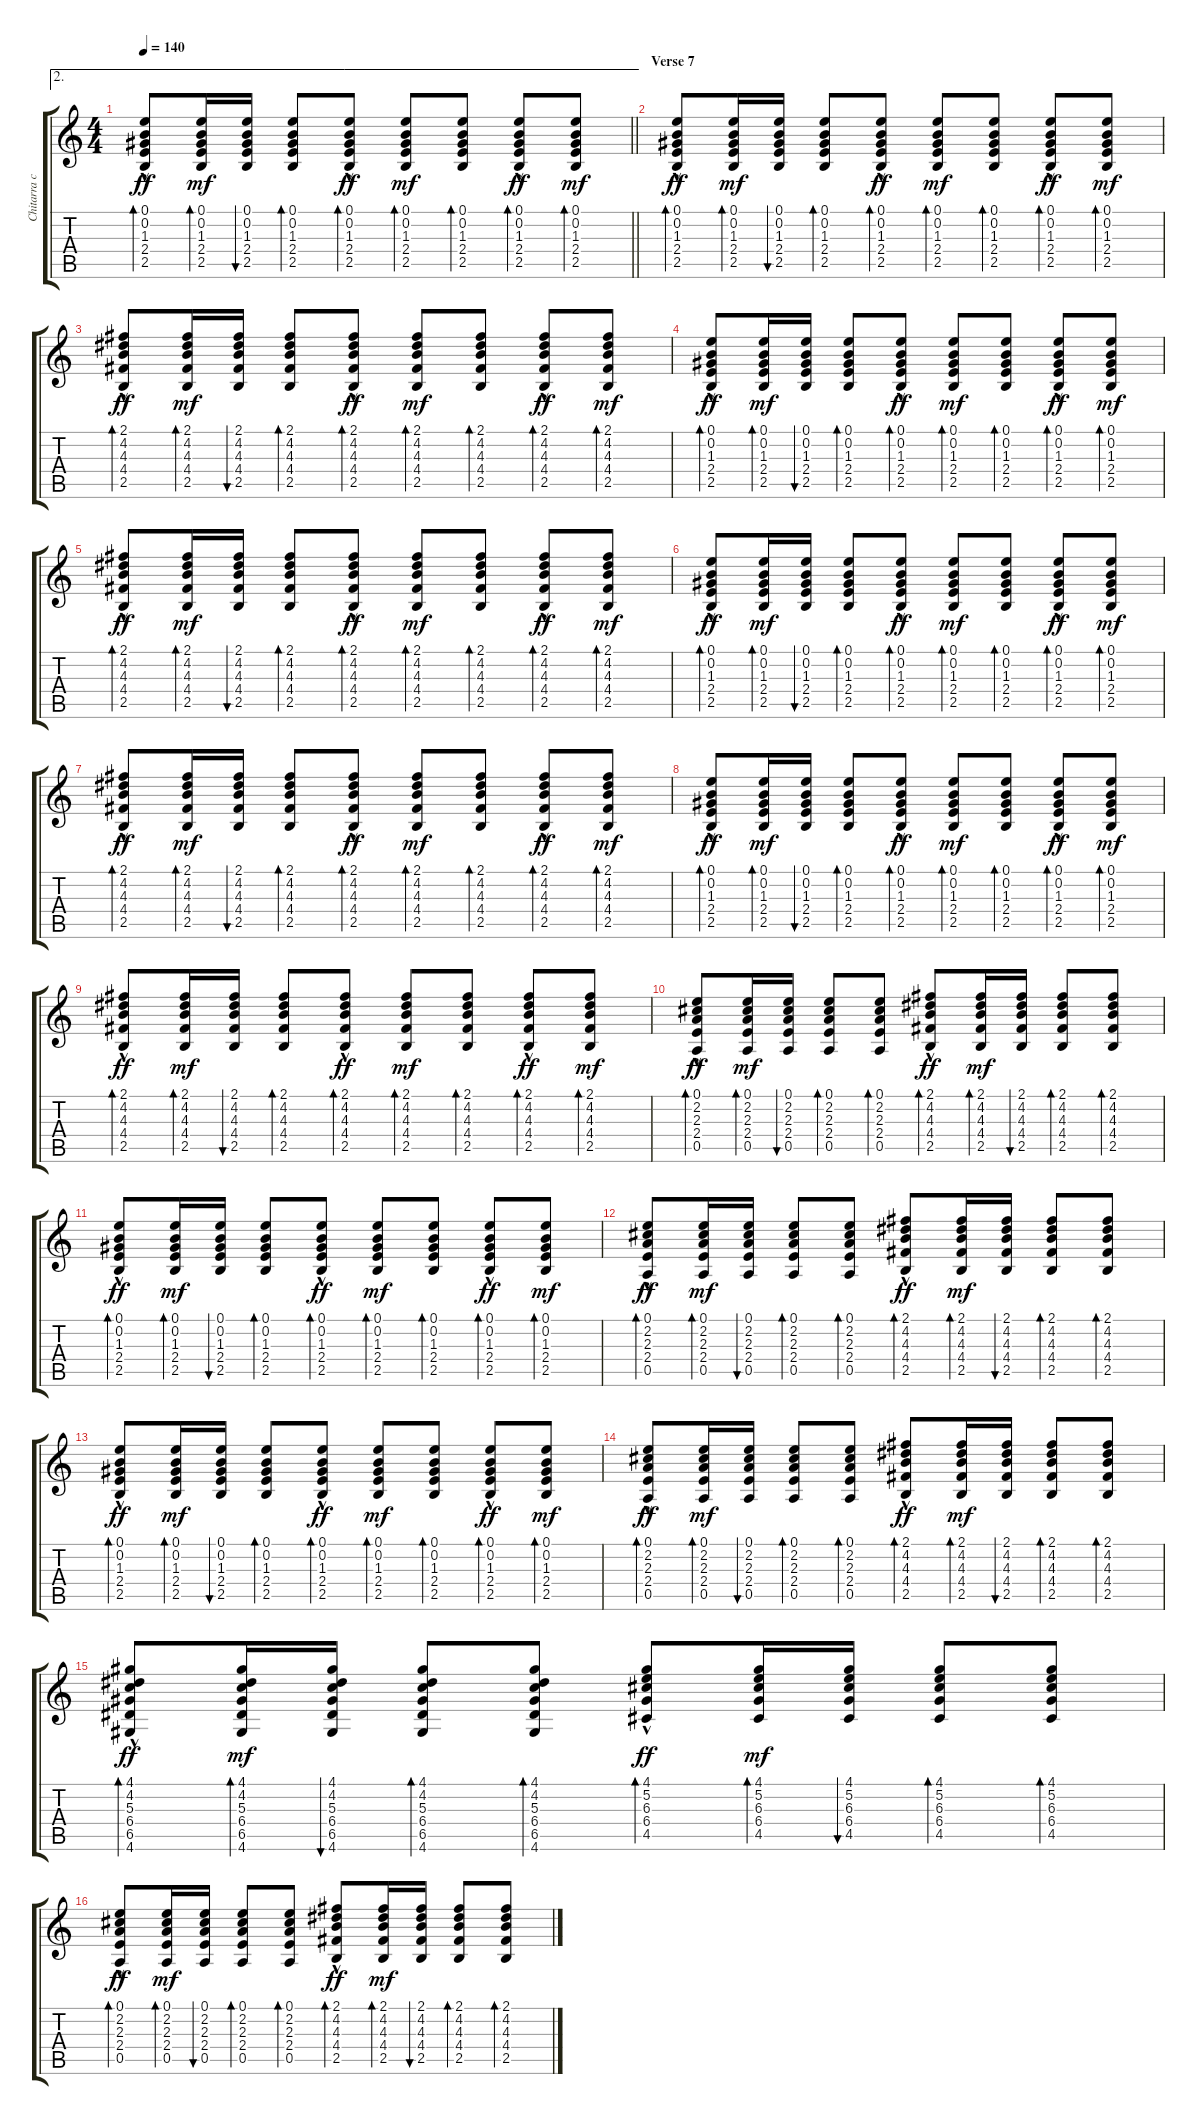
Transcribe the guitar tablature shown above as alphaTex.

\track ("Chitarra classica 2" "Chitarra c") {instrument acousticguitarnylon}
\staff {score tabs}
\tuning (E4 B3 G3 D3 A2 E2) {hide}
\ae 2
\ts (4 4)
\tempo 140
\clef g2
\barLineRight lightlight
\ks c
(0.1{hac} 0.2{hac} 1.3{hac} 2.4{hac} 2.5).8{bd 60 dy ff} (0.1 0.2 1.3 2.4 2.5).16{bd 60 dy mf} (0.1 0.2 1.3 2.4 2.5).16{bu 60} (0.1 0.2 1.3 2.4 2.5).8{bd 60} (0.1{hac} 0.2{hac} 1.3{hac} 2.4{hac} 2.5).8{bd 120 dy ff} (0.1 0.2 1.3 2.4 2.5).8{bd 60 dy mf} (0.1 0.2 1.3 2.4 2.5).8{bd 120} (0.1{hac} 0.2{hac} 1.3{hac} 2.4{hac} 2.5).8{bd 60 dy ff} (0.1 0.2 1.3 2.4 2.5).8{bd 120 dy mf} |
\section ("" "Verse 7")
(0.1{hac} 0.2{hac} 1.3{hac} 2.4{hac} 2.5).8{bd 60 dy ff} (0.1 0.2 1.3 2.4 2.5).16{bd 60 dy mf} (0.1 0.2 1.3 2.4 2.5).16{bu 60} (0.1 0.2 1.3 2.4 2.5).8{bd 60} (0.1{hac} 0.2{hac} 1.3{hac} 2.4{hac} 2.5).8{bd 120 dy ff} (0.1 0.2 1.3 2.4 2.5).8{bd 60 dy mf} (0.1 0.2 1.3 2.4 2.5).8{bd 120} (0.1{hac} 0.2{hac} 1.3{hac} 2.4{hac} 2.5).8{bd 60 dy ff} (0.1 0.2 1.3 2.4 2.5).8{bd 120 dy mf} |
(2.1{hac} 4.2{hac} 4.3{hac} 4.4{hac} 2.5{hac}).8{bd 120 dy ff} (2.1 4.2 4.3 4.4 2.5).16{bd 60 dy mf} (2.1 4.2 4.3 4.4 2.5).16{bu 60} (2.1 4.2 4.3 4.4 2.5).8{bd 60} (2.1{hac} 4.2{hac} 4.3{hac} 4.4{hac} 2.5{hac}).8{bd 120 dy ff} (2.1 4.2 4.3 4.4 2.5).8{bd 60 dy mf} (2.1 4.2 4.3 4.4 2.5).8{bd 120} (2.1{hac} 4.2{hac} 4.3{hac} 4.4{hac} 2.5{hac}).8{bd 60 dy ff} (2.1 4.2 4.3 4.4 2.5).8{bd 120 dy mf} |
(0.1{hac} 0.2{hac} 1.3{hac} 2.4{hac} 2.5).8{bd 60 dy ff} (0.1 0.2 1.3 2.4 2.5).16{bd 60 dy mf} (0.1 0.2 1.3 2.4 2.5).16{bu 60} (0.1 0.2 1.3 2.4 2.5).8{bd 60} (0.1{hac} 0.2{hac} 1.3{hac} 2.4{hac} 2.5).8{bd 120 dy ff} (0.1 0.2 1.3 2.4 2.5).8{bd 60 dy mf} (0.1 0.2 1.3 2.4 2.5).8{bd 120} (0.1{hac} 0.2{hac} 1.3{hac} 2.4{hac} 2.5).8{bd 60 dy ff} (0.1 0.2 1.3 2.4 2.5).8{bd 120 dy mf} |
(2.1{hac} 4.2{hac} 4.3{hac} 4.4{hac} 2.5{hac}).8{bd 120 dy ff} (2.1 4.2 4.3 4.4 2.5).16{bd 60 dy mf} (2.1 4.2 4.3 4.4 2.5).16{bu 60} (2.1 4.2 4.3 4.4 2.5).8{bd 60} (2.1{hac} 4.2{hac} 4.3{hac} 4.4{hac} 2.5{hac}).8{bd 120 dy ff} (2.1 4.2 4.3 4.4 2.5).8{bd 60 dy mf} (2.1 4.2 4.3 4.4 2.5).8{bd 120} (2.1{hac} 4.2{hac} 4.3{hac} 4.4{hac} 2.5{hac}).8{bd 60 dy ff} (2.1 4.2 4.3 4.4 2.5).8{bd 120 dy mf} |
(0.1{hac} 0.2{hac} 1.3{hac} 2.4{hac} 2.5).8{bd 60 dy ff} (0.1 0.2 1.3 2.4 2.5).16{bd 60 dy mf} (0.1 0.2 1.3 2.4 2.5).16{bu 60} (0.1 0.2 1.3 2.4 2.5).8{bd 60} (0.1{hac} 0.2{hac} 1.3{hac} 2.4{hac} 2.5).8{bd 120 dy ff} (0.1 0.2 1.3 2.4 2.5).8{bd 60 dy mf} (0.1 0.2 1.3 2.4 2.5).8{bd 120} (0.1{hac} 0.2{hac} 1.3{hac} 2.4{hac} 2.5).8{bd 60 dy ff} (0.1 0.2 1.3 2.4 2.5).8{bd 120 dy mf} |
(2.1{hac} 4.2{hac} 4.3{hac} 4.4{hac} 2.5{hac}).8{bd 120 dy ff} (2.1 4.2 4.3 4.4 2.5).16{bd 60 dy mf} (2.1 4.2 4.3 4.4 2.5).16{bu 60} (2.1 4.2 4.3 4.4 2.5).8{bd 60} (2.1{hac} 4.2{hac} 4.3{hac} 4.4{hac} 2.5{hac}).8{bd 120 dy ff} (2.1 4.2 4.3 4.4 2.5).8{bd 60 dy mf} (2.1 4.2 4.3 4.4 2.5).8{bd 120} (2.1{hac} 4.2{hac} 4.3{hac} 4.4{hac} 2.5{hac}).8{bd 60 dy ff} (2.1 4.2 4.3 4.4 2.5).8{bd 120 dy mf} |
(0.1{hac} 0.2{hac} 1.3{hac} 2.4{hac} 2.5).8{bd 60 dy ff} (0.1 0.2 1.3 2.4 2.5).16{bd 60 dy mf} (0.1 0.2 1.3 2.4 2.5).16{bu 60} (0.1 0.2 1.3 2.4 2.5).8{bd 60} (0.1{hac} 0.2{hac} 1.3{hac} 2.4{hac} 2.5).8{bd 120 dy ff} (0.1 0.2 1.3 2.4 2.5).8{bd 60 dy mf} (0.1 0.2 1.3 2.4 2.5).8{bd 120} (0.1{hac} 0.2{hac} 1.3{hac} 2.4{hac} 2.5).8{bd 60 dy ff} (0.1 0.2 1.3 2.4 2.5).8{bd 120 dy mf} |
(2.1{hac} 4.2{hac} 4.3{hac} 4.4{hac} 2.5{hac}).8{bd 120 dy ff} (2.1 4.2 4.3 4.4 2.5).16{bd 60 dy mf} (2.1 4.2 4.3 4.4 2.5).16{bu 60} (2.1 4.2 4.3 4.4 2.5).8{bd 60} (2.1{hac} 4.2{hac} 4.3{hac} 4.4{hac} 2.5{hac}).8{bd 120 dy ff} (2.1 4.2 4.3 4.4 2.5).8{bd 60 dy mf} (2.1 4.2 4.3 4.4 2.5).8{bd 120} (2.1{hac} 4.2{hac} 4.3{hac} 4.4{hac} 2.5{hac}).8{bd 60 dy ff} (2.1 4.2 4.3 4.4 2.5).8{bd 120 dy mf} |
(0.1{hac} 2.2{hac} 2.3{hac} 2.4{hac} 0.5{hac}).8{bd 60 dy ff} (0.1 2.2 2.3 2.4 0.5).16{bd 60 dy mf} (0.1 2.2 2.3 2.4 0.5).16{bu 60} (0.1 2.2 2.3 2.4 0.5).8{bd 60} (0.1 2.2 2.3 2.4 0.5).8{bd 60} (2.1{hac} 4.2{hac} 4.3{hac} 4.4{hac} 2.5{hac}).8{bd 60 dy ff} (2.1 4.2 4.3 4.4 2.5).16{bd 60 dy mf} (2.1 4.2 4.3 4.4 2.5).16{bu 60} (2.1 4.2 4.3 4.4 2.5).8{bd 60} (2.1 4.2 4.3 4.4 2.5).8{bd 60} |
(0.1{hac} 0.2{hac} 1.3{hac} 2.4{hac} 2.5).8{bd 60 dy ff} (0.1 0.2 1.3 2.4 2.5).16{bd 60 dy mf} (0.1 0.2 1.3 2.4 2.5).16{bu 60} (0.1 0.2 1.3 2.4 2.5).8{bd 60} (0.1{hac} 0.2{hac} 1.3{hac} 2.4{hac} 2.5).8{bd 120 dy ff} (0.1 0.2 1.3 2.4 2.5).8{bd 60 dy mf} (0.1 0.2 1.3 2.4 2.5).8{bd 120} (0.1{hac} 0.2{hac} 1.3{hac} 2.4{hac} 2.5).8{bd 60 dy ff} (0.1 0.2 1.3 2.4 2.5).8{bd 120 dy mf} |
(0.1{hac} 2.2{hac} 2.3{hac} 2.4{hac} 0.5{hac}).8{bd 60 dy ff} (0.1 2.2 2.3 2.4 0.5).16{bd 60 dy mf} (0.1 2.2 2.3 2.4 0.5).16{bu 60} (0.1 2.2 2.3 2.4 0.5).8{bd 60} (0.1 2.2 2.3 2.4 0.5).8{bd 60} (2.1{hac} 4.2{hac} 4.3{hac} 4.4{hac} 2.5{hac}).8{bd 60 dy ff} (2.1 4.2 4.3 4.4 2.5).16{bd 60 dy mf} (2.1 4.2 4.3 4.4 2.5).16{bu 60} (2.1 4.2 4.3 4.4 2.5).8{bd 60} (2.1 4.2 4.3 4.4 2.5).8{bd 60} |
(0.1{hac} 0.2{hac} 1.3{hac} 2.4{hac} 2.5).8{bd 60 dy ff} (0.1 0.2 1.3 2.4 2.5).16{bd 60 dy mf} (0.1 0.2 1.3 2.4 2.5).16{bu 60} (0.1 0.2 1.3 2.4 2.5).8{bd 60} (0.1{hac} 0.2{hac} 1.3{hac} 2.4{hac} 2.5).8{bd 120 dy ff} (0.1 0.2 1.3 2.4 2.5).8{bd 60 dy mf} (0.1 0.2 1.3 2.4 2.5).8{bd 120} (0.1{hac} 0.2{hac} 1.3{hac} 2.4{hac} 2.5).8{bd 60 dy ff} (0.1 0.2 1.3 2.4 2.5).8{bd 120 dy mf} |
(0.1{hac} 2.2{hac} 2.3{hac} 2.4{hac} 0.5{hac}).8{bd 60 dy ff} (0.1 2.2 2.3 2.4 0.5).16{bd 60 dy mf} (0.1 2.2 2.3 2.4 0.5).16{bu 60} (0.1 2.2 2.3 2.4 0.5).8{bd 60} (0.1 2.2 2.3 2.4 0.5).8{bd 60} (2.1{hac} 4.2{hac} 4.3{hac} 4.4{hac} 2.5{hac}).8{bd 60 dy ff} (2.1 4.2 4.3 4.4 2.5).16{bd 60 dy mf} (2.1 4.2 4.3 4.4 2.5).16{bu 60} (2.1 4.2 4.3 4.4 2.5).8{bd 60} (2.1 4.2 4.3 4.4 2.5).8{bd 60} |
(4.1{hac} 4.2{hac} 5.3{hac} 6.4{hac} 6.5{hac} 4.6{hac}).8{bd 60 dy ff} (4.1 4.2 5.3 6.4 6.5 4.6).16{bd 60 dy mf} (4.1 4.2 5.3 6.4 6.5 4.6).16{bu 60} (4.1 4.2 5.3 6.4 6.5 4.6).8{bd 60} (4.1 4.2 5.3 6.4 6.5 4.6).8{bd 60} (4.1{hac} 5.2{hac} 6.3{hac} 6.4{hac} 4.5{hac}).8{bd 60 dy ff} (4.1 5.2 6.3 6.4 4.5).16{bd 60 dy mf} (4.1 5.2 6.3 6.4 4.5).16{bu 60} (4.1 5.2 6.3 6.4 4.5).8{bd 60} (4.1 5.2 6.3 6.4 4.5).8{bd 60} |
(0.1{hac} 2.2{hac} 2.3{hac} 2.4{hac} 0.5{hac}).8{bd 60 dy ff} (0.1 2.2 2.3 2.4 0.5).16{bd 60 dy mf} (0.1 2.2 2.3 2.4 0.5).16{bu 60} (0.1 2.2 2.3 2.4 0.5).8{bd 60} (0.1 2.2 2.3 2.4 0.5).8{bd 60} (2.1{hac} 4.2{hac} 4.3{hac} 4.4{hac} 2.5{hac}).8{bd 60 dy ff} (2.1 4.2 4.3 4.4 2.5).16{bd 60 dy mf} (2.1 4.2 4.3 4.4 2.5).16{bu 60} (2.1 4.2 4.3 4.4 2.5).8{bd 60} (2.1 4.2 4.3 4.4 2.5).8{bd 60}
